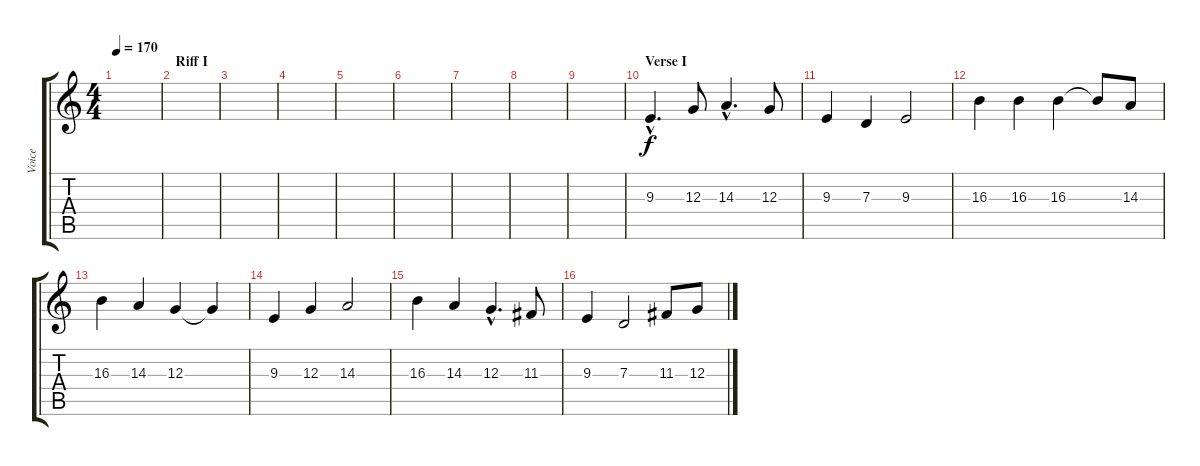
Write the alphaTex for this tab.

\track ("Voice" "Voice") {instrument lead6voice}
\staff {score tabs}
\tuning (E4 B3 G3 D3 A2 E2) {hide}
\ts (4 4)
\tempo 170
\clef g2
\ks c
|
\section ("" "Riff I")
|
|
|
|
|
|
|
|
\section ("" "Verse I")
9.3{hac}.4{d} 12.3.8 14.3{hac}.4{d} 12.3.8 |
9.3.4 7.3.4 9.3.2 |
16.3.4 16.3.4 16.3.4 16.3{t}.8 14.3.8 |
16.3.4 14.3.4 12.3.4 12.3{t}.4 |
9.3.4 12.3.4 14.3.2 |
16.3.4 14.3.4 12.3{hac}.4{d} 11.3.8 |
9.3.4 7.3.2 11.3.8 12.3.8
